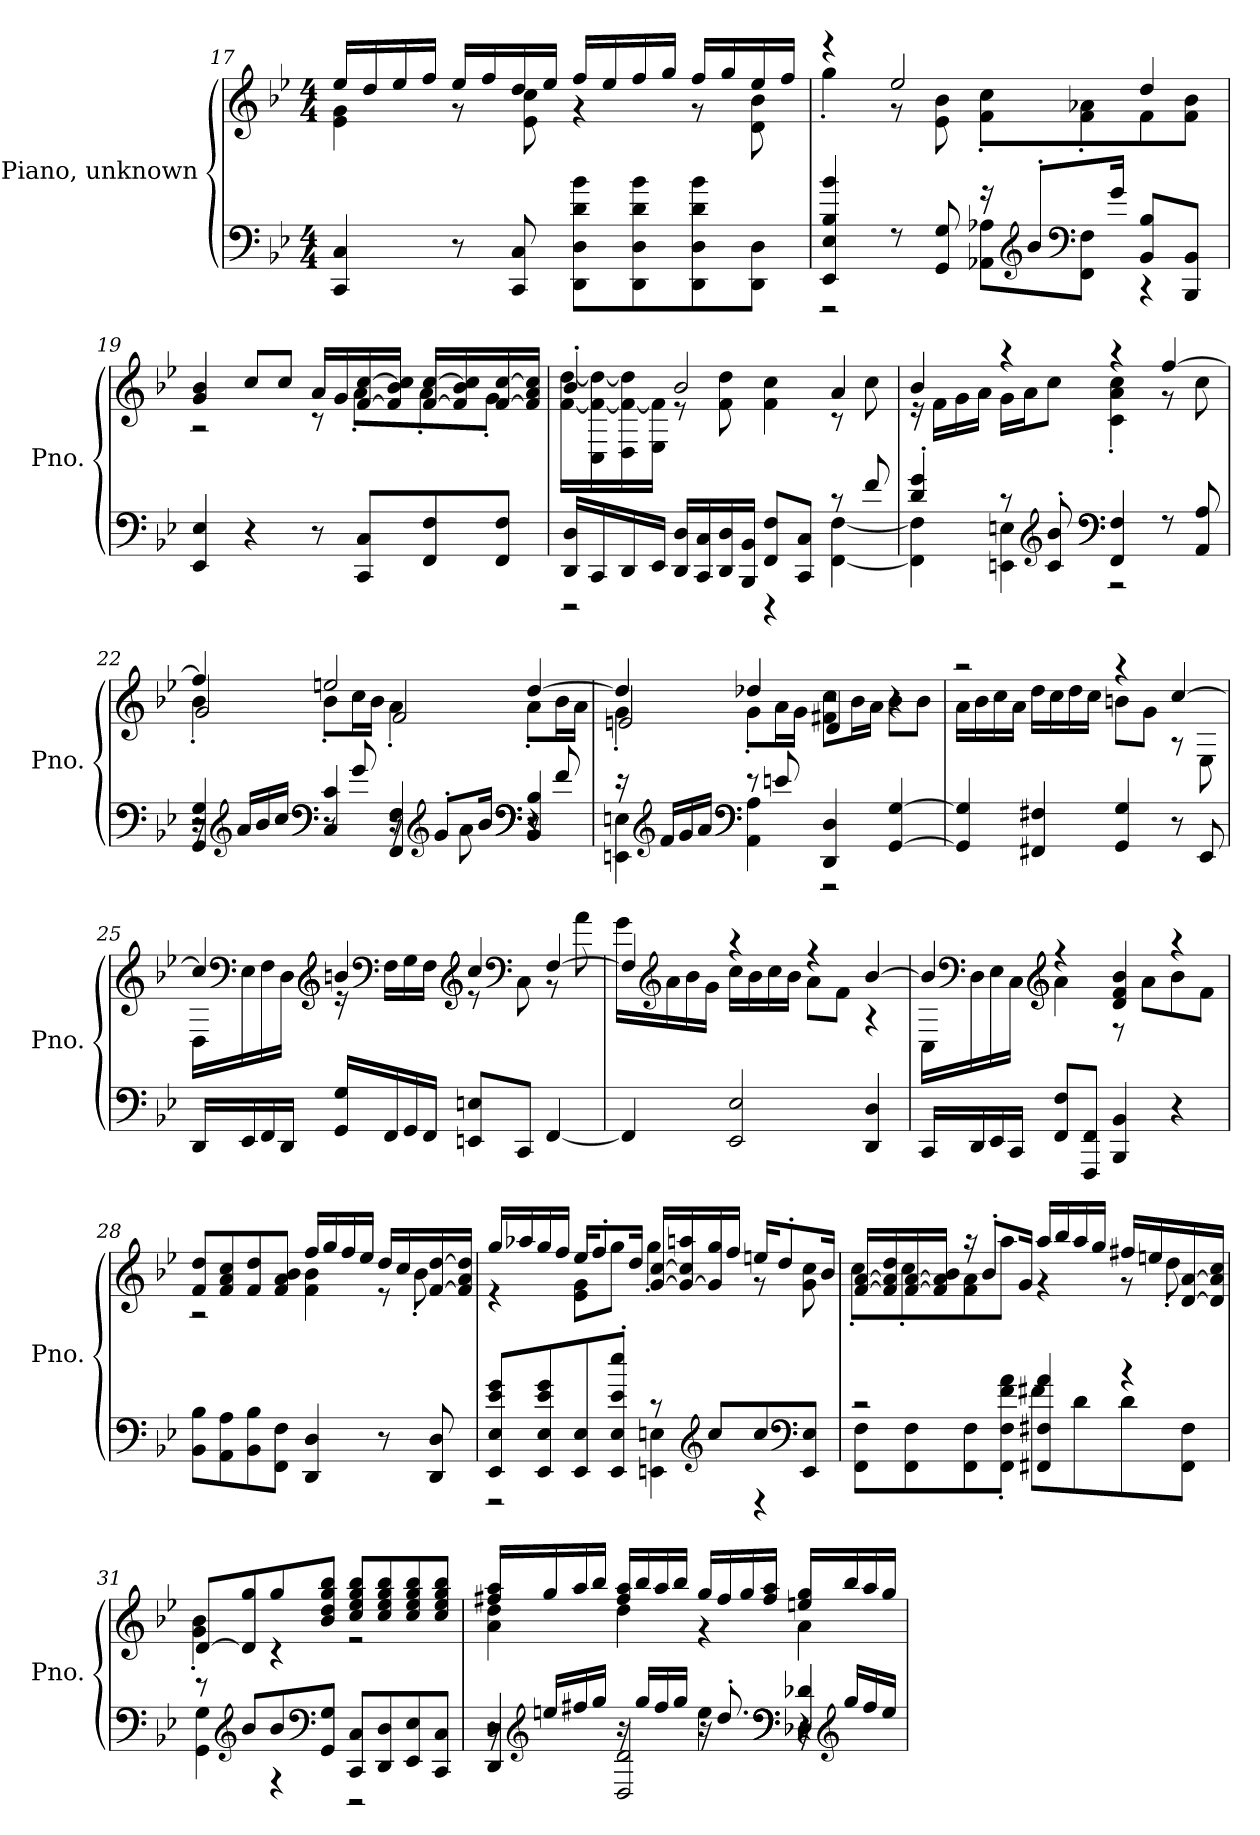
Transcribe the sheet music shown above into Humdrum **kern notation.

**kern	**kern
*part1	*part1
*staff2	*staff1
*I"Piano, unknown	*
*I'Pno.	*
*clefF4	*clefG2
*k[b-e-]	*k[b-e-]
*M4/4	*M4/4
=17	=17
*	*^
4CC/ 4C/	16ee-/LL	4e-\ 4g\
.	16dd/	.
.	16ee-/	.
.	16ff/JJ	.
8r	16ee-/LL	8r
.	16ff/	.
8CC/ 8C/	16dd/	8e-\ 8cc\
.	16ee-/JJ	.
8DD\ 8D\ 8d\ 8b-\L	16ff/LL	4r
.	16ee-/	.
8DD\ 8D\ 8d\ 8b-\	16ff/	.
.	16gg/JJ	.
8DD\ 8D\ 8d\ 8b-\	16ff/LL	8r
.	16gg/	.
8DD\ 8D\J	16ee-/	8d\ 8b-\
.	16ff/JJ	.
!!LO:LB:g=z	!!
=18	=18	=18
*^	*	*
4EE-/ 4E-/ 4B-/ 4b-/	2r	4r	4gg'\
8r	.	2ee-/	8r
8GG/ 8G/	.	.	8e-\ 8b-\
16r	8AA-X\ 8A-X\L	.	8f\' 8cc\'L
*clefG2	*	*	*
8b-'/L	.	.	.
*clefF4	*	*	*
.	8FF\ 8F\J	.	8f\' 8a-X\'
16g/Jk	.	.	.
8BB-/ 8B-/L	4r	4dd/	8f\
8BBB-/ 8BB-/J	.	.	8f\ 8b-\J
*v	*v	*	*
=19	=19	=19
4EE-/ 4E-/	4g/ 4b-/	2r
4r	8cc/L	.
.	8cc/J	.
8r	16a/LL	8r
.	16g/	.
8CC/ 8C/L	[16f/ [16cc/	8a'\L
.	16f/] 16b-/ 16cc/]JJ	.
8FF/ 8F/	[16f/ [16cc/LL	8a'\
.	16f/] 16b-/ 16cc/]	.
8FF/ 8F/J	[16f/ [16cc/	8g'\J
.	16f/] 16a/ 16cc/]JJ	.
!!LO:PB:g=z	!!
=20	=20	=20
*^	*	*
16DD/ 16D/LL	2r	4b-'/	[16f\ [16dd\LL
16CC/	.	.	16C\ 16f\_ 16dd\_
16DD/	.	.	16D\ 16f\_ 16dd\]
16EE-/JJ	.	.	16E-\ 16f\]JJ
16DD/ 16D/LL	.	2b-/	8r
16CC/ 16C/	.	.	.
16DD/ 16D/	.	.	8f\ 8dd\
16BBB-/ 16BB-/JJ	.	.	.
8FF/ 8F/L	4r	.	4f\ 4cc\
8CC/ 8C/J	.	.	.
8r	[4FF\ [4F\	4a/	8r
8f/	.	.	8cc\
=21	=21	=21	=21
4d/' 4g/'	4FF\] 4F\]	4b-/	16r
.	.	.	16f\LL
.	.	.	16g\
.	.	.	16a\JJ
8r	4EEn\ 4En\	4r	16g\LL
.	.	.	16a\J
*clefG2	*	*	*
8c/' 8b-/'	.	.	8cc\J
*clefF4	*	*	*
4FF/ 4F/	2r	4r	4c\' 4a\' 4cc\'
8r	.	[4ff/	8r
8AA/ 8A/	.	.	8cc\
!!LO:LB:g=z
=22	=22	=22	=22
*	*^	*	*^
16r	2r	4GG/ 4G/	4ff/]	4b-'\	2g/
*clefG2	*	*	*	*	*
16a/LL	.	.	.	.	.
16b-/	.	.	.	.	.
16cc/JJ	.	.	.	.	.
*clefF4	*	*	*	*	*
8r	.	4C/ 4c/	2een/	8b-'\L	.
8g/	.	.	.	16cc\L	.
.	.	.	.	16b-\JJ	.
16r	8r	4FF/ 4F/	.	4a'\	2f/
*clefG2	*	*	*	*	*
8g'/L	.	.	.	.	.
.	8a\	.	.	.	.
16b-/Jk	.	.	.	.	.
*clefF4	*	*	*	*	*
8r	4r	4BB-/ 4B-/	[4dd/	8a'\L	.
8f/	.	.	.	16b-\L	.
.	.	.	.	16a\JJ	.
*	*v	*v	*	*	*
=23	=23	=23	=23	=23
16r	4EEn\ 4En\	4dd/]	4g'\	2en/
*clefG2	*	*	*	*
16f/LL	.	.	.	.
16g/	.	.	.	.
16a/JJ	.	.	.	.
*clefF4	*	*	*	*
8r	4AA\ 4A\	4dd-X/	8g'\L	.
8en/	.	.	16a\L	.
.	.	.	16g\JJ	.
4DD/ 4D/	2r	2r	8f#X\ 8cc\L	4d/
.	.	.	16b-\L	.
.	.	.	16a\JJ	.
[4GG/ [4G/	.	.	8b-\L	4r
.	.	.	8b-\J	.
*v	*v	*	*	*
*	*	*v	*v
!!LO:LB:g=z
=24	=24	=24
4GG/] 4G/]	2r	16a\LL
.	.	16b-\
.	.	16cc\
.	.	16a\JJ
4FF#X/ 4F#X/	.	16dd\LL
.	.	16cc\
.	.	16dd\
.	.	16cc\JJ
4GG/ 4G/	4r	8bn\L
.	.	8g\J
8r	[4cc/	8r
8EE-/	.	8E-\
=25	=25	=25
16DD/LL	4cc/]	16D\LL
*	*clefF4	*
16EE-/	.	16E-\
16FF/	.	16F\
16DD/JJ	.	16D\JJ
*	*clefG2	*
16GG/ 16G/LL	4bn/	16r
*	*clefF4	*
16FF/	.	16F\LL
16GG/	.	16G\
16FF/JJ	.	16F\JJ
*	*clefG2	*
8EEn/ 8En/L	4cc/	8r
*	*clefF4	*
8CC/J	.	8C\
[4FF/	[4F/	8r
.	.	8a\
!!LO:LB:g=z	!!
=26	=26	=26
4FF/]	4F/]	16g\LL
*	*clefG2	*
.	.	16a\
.	.	16b-\
.	.	16g\JJ
2EE-/ 2E-/	4r	16cc\LL
.	.	16b-\
.	.	16cc\
.	.	16b-\JJ
.	4r	8a\L
.	.	8f\J
4DD/ 4D/	[4b-/	4r
=27	=27	=27
16CC/LL	4b-/]	16C\LL
*	*clefF4	*
16DD/	.	16D\
16EE-/	.	16E-\
16CC/JJ	.	16C\JJ
*	*clefG2	*
8FF/ 8F/L	4r	4a\
8FFF/ 8FF/J	.	.
4BBB-/ 4BB-/	4d/ 4f/ 4b-/	8r
.	.	8a\L
4r	4r	8b-\
.	.	8f\J
=28	=28	=28
8BB-\ 8B-\L	8f/ 8dd/L	2r
8AA\ 8A\	8f/ 8a/ 8cc/	.
8BB-\ 8B-\	8f/ 8dd/	.
8FF\ 8F\J	8f/ 8a/ 8b-/J	.
4DD/ 4D/	16ff/LL	4f\ 4b-\
.	16gg/	.
.	16ff/	.
.	16ee-/JJ	.
8r	16dd/LL	8r
.	16cc/	.
8DD/ 8D/	[16f/ [16dd/	8b-'\
.	16f/] 16a/ 16dd/]JJ	.
!!LO:LB:g=z	!!
=29	=29	=29
*^	*	*
8EE-/ 8E-/ 8e-/ 8g/L	2r	16gg/LL	4r
.	.	16aa-X/	.
8EE-/ 8E-/ 8e-/ 8g/	.	16gg/	.
.	.	16ff/JJ	.
8EE-/ 8E-/	.	16ee-/KL	8e-\ 8g\L
.	.	8ff'/	.
8EE-/' 8E-/' 8e-/' 8ee-/'J	.	.	8gg\J
.	.	16dd/Jk	.
8r	4EEn\ 4En\	[16g/ [16cc/LL	4gg'\
.	.	16g/_ 16cc/] 16aan/	.
*clefG2	*	*	*
8cc/L	.	16g/] 16gg/	.
.	.	16ff/JJ	.
8cc/	4r	16een/KL	8r
.	.	8dd'/	.
*clefF4	*	*	*
8EE/ 8E/J	.	.	8g\ 8cc\
.	.	16b-/Jk	.
=30	=30	=30	=30
2r	8FF\ 8F\L	[16f/ [16a/LL	8cc'\L
.	.	16f/] 16a/] 16dd/	.
.	8FF\ 8F\	[16f/ [16a/	8cc'\
.	.	16f/] 16a/] 16b-/JJ	.
.	8FF\ 8F\	16r	8f\ 8a\
.	.	8b-'/L	.
.	8FF\' 8F\' 8f\' 8a\'J	.	8aa\J
.	.	16g/Jk	.
4FF#X/ 4F#X/ 4a/	8f#X\L	16aa/LL	4r
.	.	16bb-/	.
.	8d\	16aa/	.
.	.	16gg/JJ	.
4r	8d\	16ff#X/LL	8r
.	.	16een/	.
.	8FF#\ 8F#\J	[16d/ [16a/	8dd'\
.	.	16d/] 16a/] 16cc/JJ	.
!!LO:LB:g=z	!!
=31	=31	=31	=31
8r	4GG\ 4G\	[8d/L	4g\' 4b-\'
*clefG2	*	*	*
8b-/L	.	8d/] 8gg/	.
8b-/	4r	8gg/	4r
*clefF4	*	*	*
8GG/ 8G/J	.	8b-/ 8dd/ 8gg/ 8bb-/J	.
8CC/ 8C/L	2r	8cc/ 8ee-/ 8gg/ 8bb-/L	2r
8DD/ 8D/	.	8cc/ 8ee-/ 8gg/ 8bb-/	.
8EE-/ 8E-/	.	8cc/ 8ee-/ 8gg/ 8bb-/	.
8CC/ 8C/J	.	8cc/ 8ee-/ 8gg/ 8bb-/J	.
=32	=32	=32	=32
*	*^	*	*
16r	2r	4DD/ 4D/	16ff#X/ 16aa/LL	4a\ 4dd\
*clefG2	*	*	*	*
16een/LL	.	.	16gg/	.
16ff#X/	.	.	16aa/	.
16gg/JJ	.	.	16bb-/JJ	.
16r	.	2D/ 2d/	16ff#/ 16aa/LL	4dd\
16gg/LL	.	.	16bb-/	.
16ff#/	.	.	16aa/	.
16gg/JJ	.	.	16bb-/JJ	.
16r	4ee\	.	16gg/LL	4r
8.dd'/	.	.	16ff#/	.
.	.	.	16gg/	.
.	.	.	16ff#/ 16aa/JJ	.
*clefF4	*	*	*	*
16r	4r	4D-X/ 4d-X/	16een/ 16gg/LL	4a\
*clefG2	*	*	*	*
16gg/LL	.	.	16bb-/	.
16ff#/	.	.	16aa/	.
16ee/JJ	.	.	16gg/JJ	.
*v	*v	*v	*	*
*	*v	*v
=	=
*-	*-
